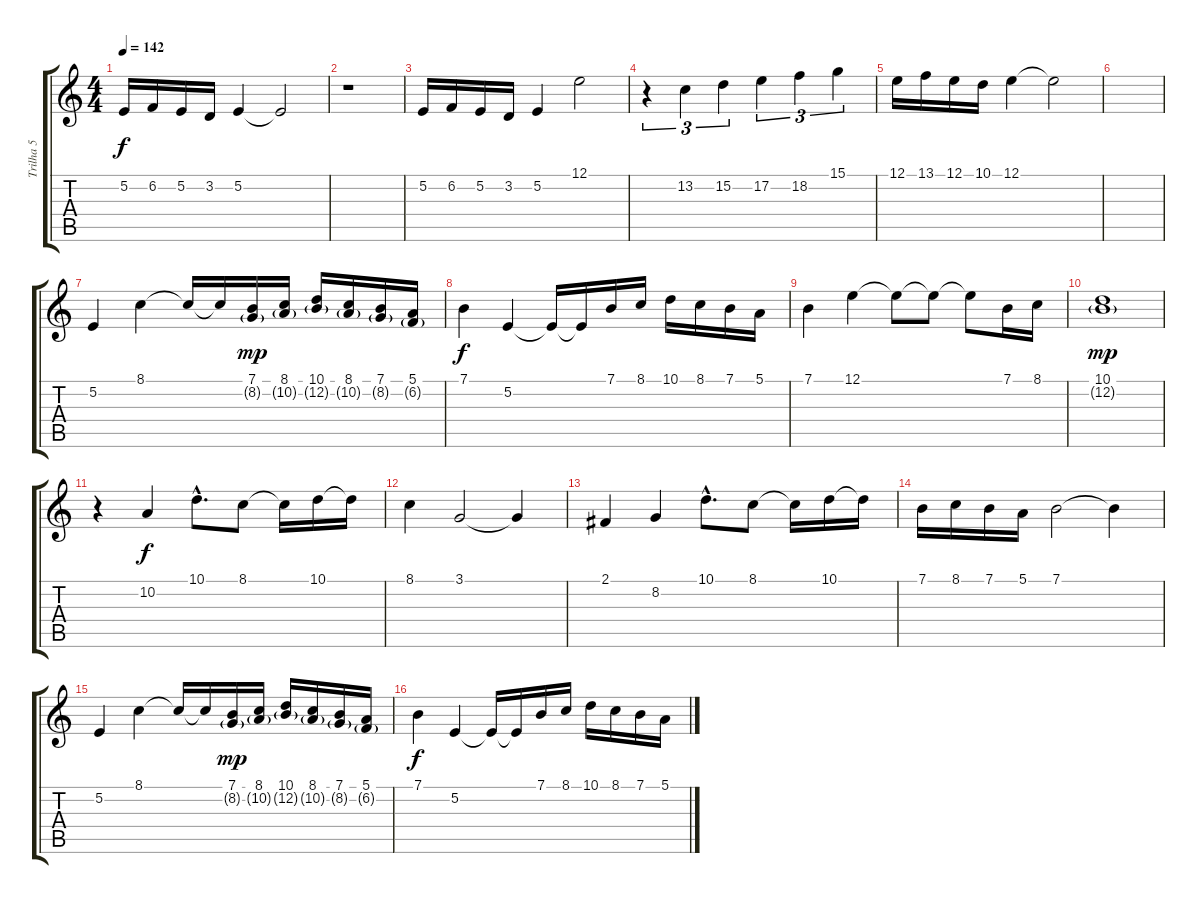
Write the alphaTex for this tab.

\track ("Trilha 5" "Trilha 5") {instrument stringensemble1}
\staff {score tabs}
\tuning (E4 B3 G3 D3 A2 E2) {hide}
\ts (4 4)
\tempo 142
\clef g2
\ks c
5.2.16{dy f} 6.2.16 5.2.16 3.2.16 5.2.4 5.2{t}.2 |
r.1 |
5.2.16 6.2.16 5.2.16 3.2.16 5.2.4 12.1.2 |
r.4{tu (3 2)} 13.2.4{tu (3 2)} 15.2.4{tu (3 2)} 17.2.4{tu (3 2)} 18.2.4{tu (3 2)} 15.1.4{tu (3 2)} |
12.1.16 13.1.16 12.1.16 10.1.16 12.1.4 12.1{t}.2 |
|
5.2.4 8.1.4 8.1{t}.16 8.1{t}.16 (7.1 8.2{g}).16{dy mp} (8.1 10.2{g}).16 (10.1 12.2{g}).16 (8.1 10.2{g}).16 (7.1 8.2{g}).16 (5.1 6.2{g}).16 |
7.1.4{dy f} 5.2.4 5.2{t}.16 5.2{t}.16 7.1.16 8.1.16 10.1.16 8.1.16 7.1.16 5.1.16 |
7.1.4 12.1.4 12.1{t}.8 12.1{t}.8 12.1{t}.8 7.1.16 8.1.16 |
(10.1 12.2{g}).1{dy mp} |
r.4 10.2.4{dy f} 10.1{hac}.8{d} 8.1.8 8.1{t}.16 10.1.16 10.1{t}.16 |
8.1.4 3.1.2 3.1{t}.4 |
2.1.4 8.2.4 10.1{hac}.8{d} 8.1.8 8.1{t}.16 10.1.16 10.1{t}.16 |
7.1.16 8.1.16 7.1.16 5.1.16 7.1.2 7.1{t}.4 |
5.2.4 8.1.4 8.1{t}.16 8.1{t}.16 (7.1 8.2{g}).16{dy mp} (8.1 10.2{g}).16 (10.1 12.2{g}).16 (8.1 10.2{g}).16 (7.1 8.2{g}).16 (5.1 6.2{g}).16 |
7.1.4{dy f} 5.2.4 5.2{t}.16 5.2{t}.16 7.1.16 8.1.16 10.1.16 8.1.16 7.1.16 5.1.16
